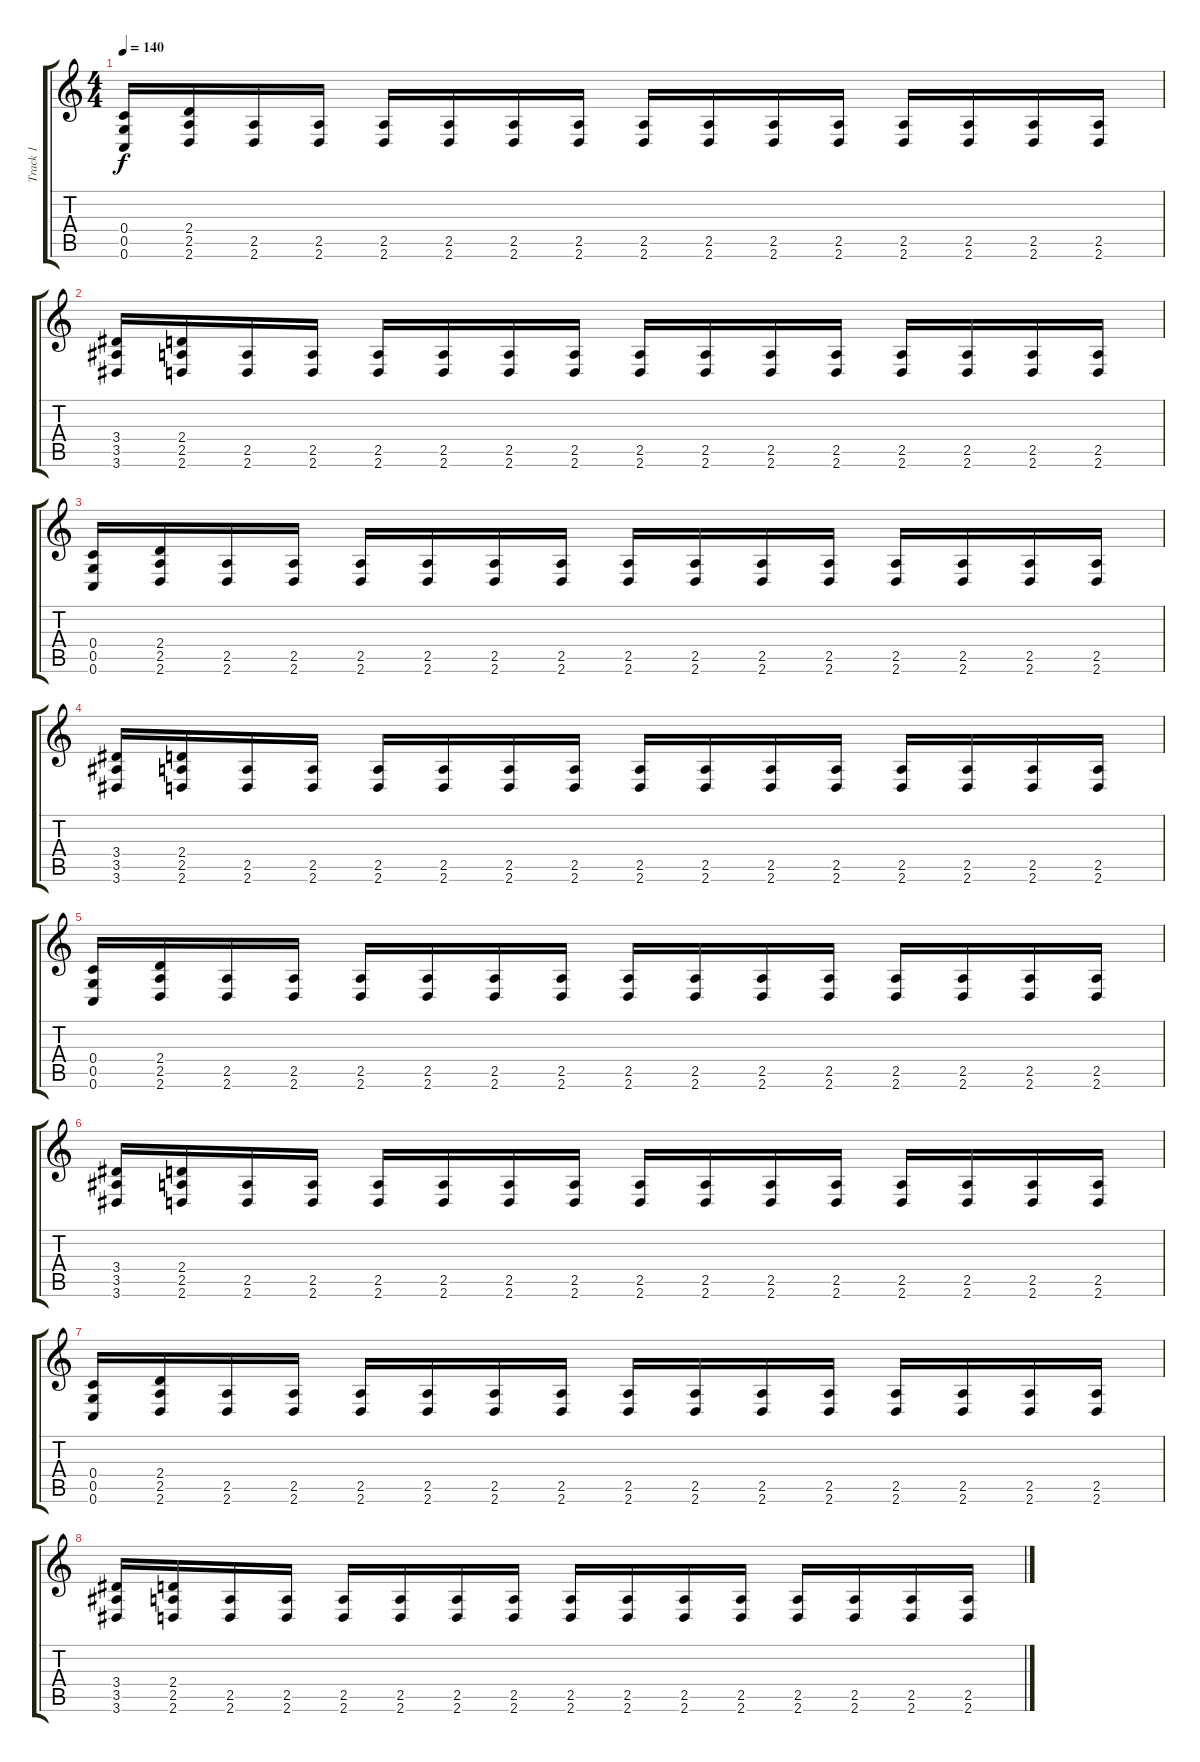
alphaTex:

\track ("Track 1" "Track 1") {instrument distortionguitar}
\staff {score tabs}
\tuning (D4 A3 F3 C3 G2 C2) {hide}
\ts (4 4)
\tempo 140
\clef g2
\ks c
(0.4 0.5 0.6).16{dy f} (2.4 2.5 2.6).16 (2.5 2.6).16 (2.5 2.6).16 (2.5 2.6).16 (2.5 2.6).16 (2.5 2.6).16 (2.5 2.6).16 (2.5 2.6).16 (2.5 2.6).16 (2.5 2.6).16 (2.5 2.6).16 (2.5 2.6).16 (2.5 2.6).16 (2.5 2.6).16 (2.5 2.6).16 |
(3.4 3.5 3.6).16 (2.4 2.5 2.6).16 (2.5 2.6).16 (2.5 2.6).16 (2.5 2.6).16 (2.5 2.6).16 (2.5 2.6).16 (2.5 2.6).16 (2.5 2.6).16 (2.5 2.6).16 (2.5 2.6).16 (2.5 2.6).16 (2.5 2.6).16 (2.5 2.6).16 (2.5 2.6).16 (2.5 2.6).16 |
(0.4 0.5 0.6).16 (2.4 2.5 2.6).16 (2.5 2.6).16 (2.5 2.6).16 (2.5 2.6).16 (2.5 2.6).16 (2.5 2.6).16 (2.5 2.6).16 (2.5 2.6).16 (2.5 2.6).16 (2.5 2.6).16 (2.5 2.6).16 (2.5 2.6).16 (2.5 2.6).16 (2.5 2.6).16 (2.5 2.6).16 |
(3.4 3.5 3.6).16 (2.4 2.5 2.6).16 (2.5 2.6).16 (2.5 2.6).16 (2.5 2.6).16 (2.5 2.6).16 (2.5 2.6).16 (2.5 2.6).16 (2.5 2.6).16 (2.5 2.6).16 (2.5 2.6).16 (2.5 2.6).16 (2.5 2.6).16 (2.5 2.6).16 (2.5 2.6).16 (2.5 2.6).16 |
(0.4 0.5 0.6).16 (2.4 2.5 2.6).16 (2.5 2.6).16 (2.5 2.6).16 (2.5 2.6).16 (2.5 2.6).16 (2.5 2.6).16 (2.5 2.6).16 (2.5 2.6).16 (2.5 2.6).16 (2.5 2.6).16 (2.5 2.6).16 (2.5 2.6).16 (2.5 2.6).16 (2.5 2.6).16 (2.5 2.6).16 |
(3.4 3.5 3.6).16 (2.4 2.5 2.6).16 (2.5 2.6).16 (2.5 2.6).16 (2.5 2.6).16 (2.5 2.6).16 (2.5 2.6).16 (2.5 2.6).16 (2.5 2.6).16 (2.5 2.6).16 (2.5 2.6).16 (2.5 2.6).16 (2.5 2.6).16 (2.5 2.6).16 (2.5 2.6).16 (2.5 2.6).16 |
(0.4 0.5 0.6).16 (2.4 2.5 2.6).16 (2.5 2.6).16 (2.5 2.6).16 (2.5 2.6).16 (2.5 2.6).16 (2.5 2.6).16 (2.5 2.6).16 (2.5 2.6).16 (2.5 2.6).16 (2.5 2.6).16 (2.5 2.6).16 (2.5 2.6).16 (2.5 2.6).16 (2.5 2.6).16 (2.5 2.6).16 |
(3.4 3.5 3.6).16 (2.4 2.5 2.6).16 (2.5 2.6).16 (2.5 2.6).16 (2.5 2.6).16 (2.5 2.6).16 (2.5 2.6).16 (2.5 2.6).16 (2.5 2.6).16 (2.5 2.6).16 (2.5 2.6).16 (2.5 2.6).16 (2.5 2.6).16 (2.5 2.6).16 (2.5 2.6).16 (2.5 2.6).16
